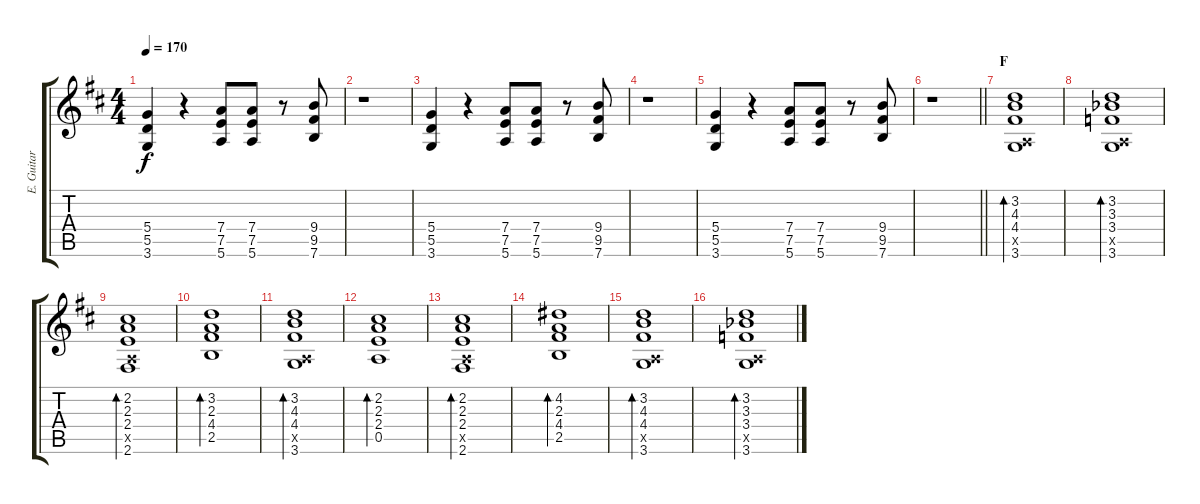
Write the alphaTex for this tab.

\track ("E. Guitar II" "E. Guitar ") {instrument overdrivenguitar}
\staff {score tabs}
\tuning (E4 B3 G3 D3 A2 E2) {hide}
\ts (4 4)
\tempo 170
\clef g2
\ks d
(5.4 5.5 3.6).4{dy f} r.4 (7.4 7.5 5.6).8 (7.4 7.5 5.6).8 r.8 (9.4 9.5 7.6).8 |
r.1 |
(5.4 5.5 3.6).4 r.4 (7.4 7.5 5.6).8 (7.4 7.5 5.6).8 r.8 (9.4 9.5 7.6).8 |
r.1 |
(5.4 5.5 3.6).4 r.4 (7.4 7.5 5.6).8 (7.4 7.5 5.6).8 r.8 (9.4 9.5 7.6).8 |
\barLineRight lightlight
r.1 |
\section ("" "F")
(3.2 4.3 4.4 0.5{x} 3.6).1{bd 120} |
(3.2 3.3{acc b} 3.4 0.5{x} 3.6).1{bd 120} |
(2.2 2.3 2.4 0.5{x} 2.6).1{bd 120} |
(3.2 2.3 4.4 2.5).1{bd 120} |
(3.2 4.3 4.4 0.5{x} 3.6).1{bd 120} |
(2.2 2.3 2.4 0.5).1{bd 120} |
(2.2 2.3 2.4 0.5{x} 2.6).1{bd 120} |
(4.2 2.3 4.4 2.5).1{bd 120} |
(3.2 4.3 4.4 0.5{x} 3.6).1{bd 120} |
(3.2 3.3{acc b} 3.4 0.5{x} 3.6).1{bd 120}
